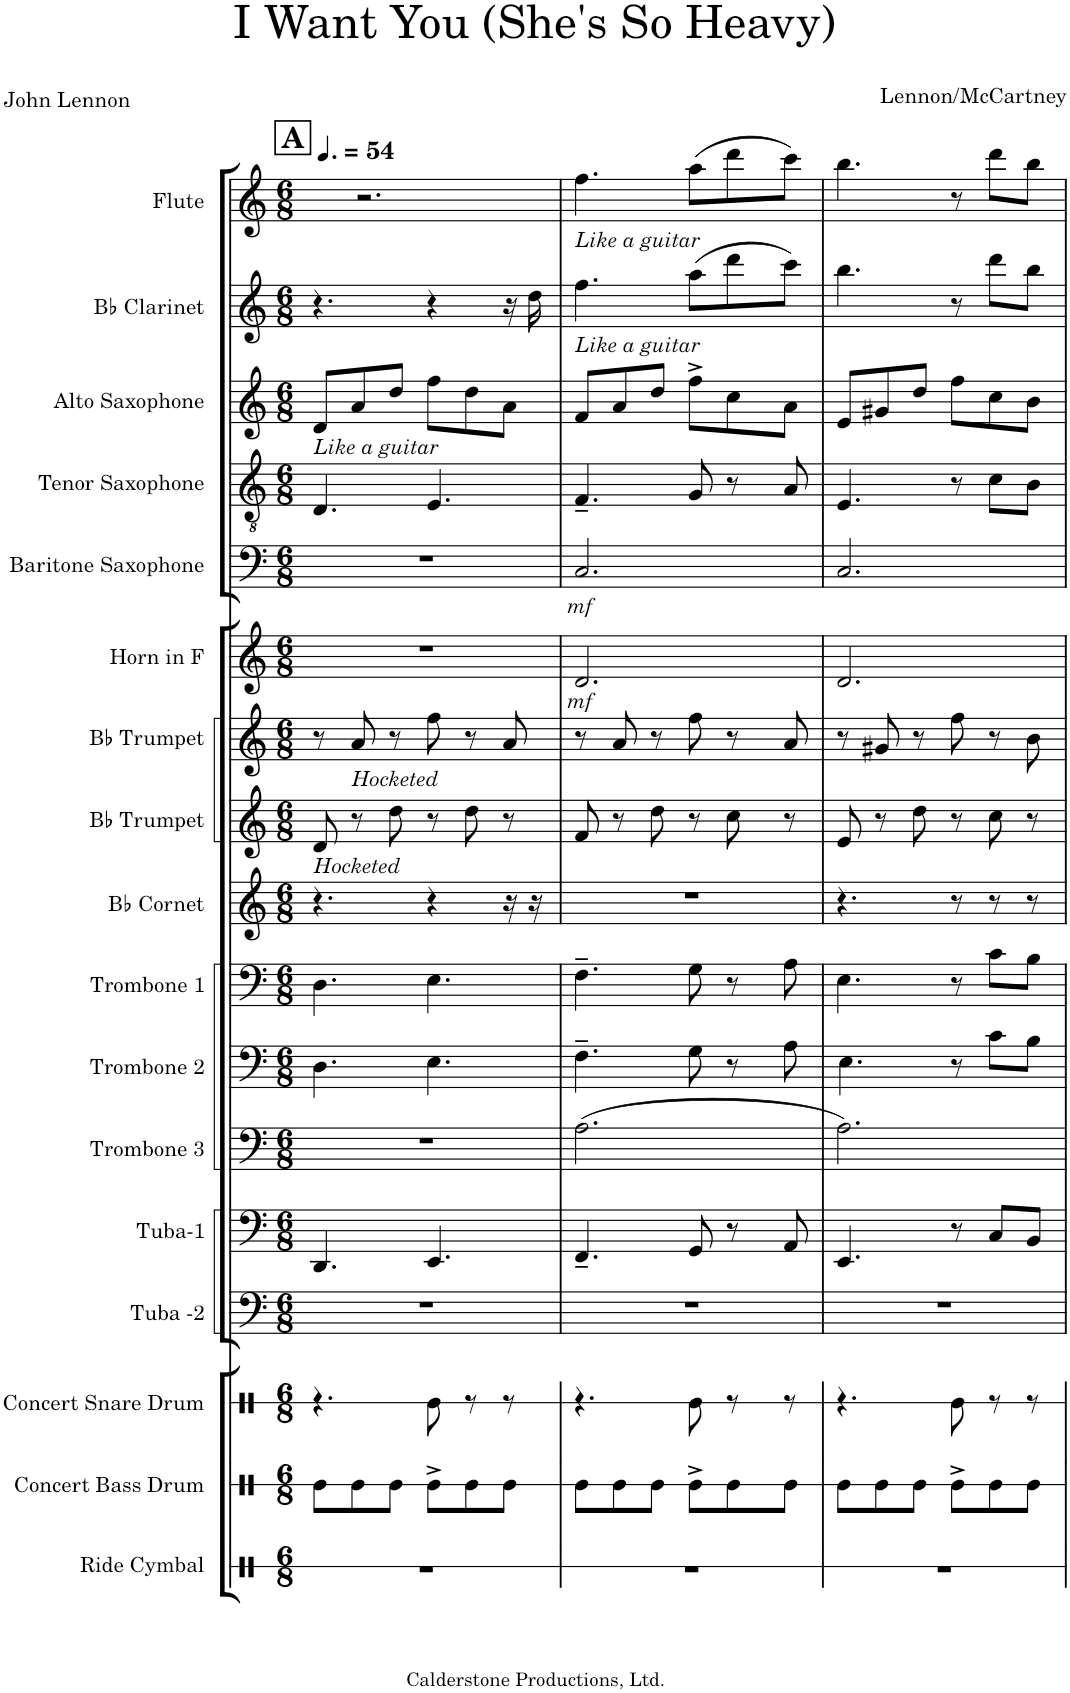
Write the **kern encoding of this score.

**kern	**kern	**kern	**kern	**kern	**kern	**kern	**kern	**kern	**kern	**kern	**kern	**dynam	**kern	**dynam	**kern	**kern	**kern	**kern
*part17	*part16	*part15	*part14	*part13	*part12	*part11	*part10	*part9	*part8	*part7	*part6	*part6	*part5	*part5	*part4	*part3	*part2	*part1
*staff17	*staff16	*staff15	*staff14	*staff13	*staff12	*staff11	*staff10	*staff9	*staff8	*staff7	*staff6	*staff6	*staff5	*staff5	*staff4	*staff3	*staff2	*staff1
*I"Ride Cymbal	*I"Concert Bass Drum	*I"Concert Snare Drum	*I"Tuba -2	*I"Tuba-1	*I"Trombone 3	*I"Trombone 2	*I"Trombone 1	*I"Bb Cornet	*I"Bb Trumpet	*I"Bb Trumpet	*I"Horn in F	*	*I"Baritone Saxophone	*	*I"Tenor Saxophone	*I"Alto Saxophone	*I"Bb Clarinet	*I"Flute
*I'R. Cym.	*I'Con. BD	*I'Con. Sn.	*I'Tba.	*I'Tba.	*I'Tbn. 3	*I'Tbn. 2	*I'Tbn. 1	*I'Bb Cnt.	*I'Bb Tpt.	*I'Bb Tpt.	*	*	*I'Bar. Sax.	*	*I'T. Sax.	*I'A. Sax.	*I'Bb Cl.	*I'Fl.
*stria1	*stria1	*stria1	*	*	*	*	*	*	*	*	*	*	*	*	*	*	*	*
*clefX	*clefX	*clefX	*clefF4	*clefF4	*clefF4	*clefF4	*clefF4	*clefG2	*clefG2	*clefG2	*clefG2	*	*clefF4	*	*clefGv2	*clefG2	*clefG2	*clefG2
*	*	*	*	*	*	*	*	*ITrd1c2	*ITrd1c2	*ITrd1c2	*ITrd4c7	*	*ITrd12c21	*	*ITrd8c14	*ITrd5c9	*ITrd1c2	*ITrd4c7
*k[]	*k[]	*k[]	*k[]	*k[]	*k[]	*k[]	*k[]	*k[]	*k[]	*k[]	*k[]	*	*k[]	*	*k[]	*k[]	*k[]	*k[]
*M6/8	*M6/8	*M6/8	*M6/8	*M6/8	*M6/8	*M6/8	*M6/8	*M6/8	*M6/8	*M6/8	*M6/8	*	*M6/8	*	*M6/8	*M6/8	*M6/8	*M6/8
*MM81	*MM81	*MM81	*MM81	*MM81	*MM81	*MM81	*MM81	*MM81	*MM81	*MM81	*MM81	*	*MM81	*	*MM81	*MM81	*MM81	*MM81
!!LO:REH:place=s1:a:B:cj:fs=14:t=A
=1	=1	=1	=1	=1	=1	=1	=1	=1	=1	=1	=1	=1	=1	=1	=1	=1	=1	=1
!	!	!	!	!	!	!	!	!	!	!	!	!	!	!	!	!LO:TX:b:i:t=Like a guitar	!	!
!	!	!	!	!	!	!	!	!	!LO:TX:b:i:t=Hocketed	!	!	!	!	!	!	!	!	!
2.r	8Re\L	4.r	2.r	4.DD/	2.r	4.D\	4.D\	4.r	8d/	8r	2.r	.	2.r	.	4.D/	8d/L	4.r	2.r
!	!	!	!	!	!	!	!	!	!	!LO:TX:b:i:t=Hocketed	!	!	!	!	!	!	!	!
.	8Re\	.	.	.	.	.	.	.	8r	8a/	.	.	.	.	.	8a/	.	.
.	8Re\J	.	.	.	.	.	.	.	8dd\	8r	.	.	.	.	.	8dd/J	.	.
.	8Re^\L	8Re\	.	4.EE/	.	4.E\	4.E\	4r	8r	8ff\	.	.	.	.	4.E/	8ff\L	4r	.
.	8Re\	8r	.	.	.	.	.	.	8dd\	8r	.	.	.	.	.	8dd\	.	.
.	8Re\J	8r	.	.	.	.	.	16r	8r	8a/	.	.	.	.	.	8a\J	16r	.
.	.	.	.	.	.	.	.	16r	.	.	.	.	.	.	.	.	16dd\	.
=2	=2	=2	=2	=2	=2	=2	=2	=2	=2	=2	=2	=2	=2	=2	=2	=2	=2	=2
!	!	!	!	!	!	!	!	!	!	!	!	!	!	!	!	!	!	!LO:TX:b:i:t=Like a guitar
!	!	!	!	!	!	!	!	!	!	!	!	!	!	!	!	!	!LO:TX:b:i:t=Like a guitar	!
!	!	!	!	!	!	!	!	!	!	!	!	!LO:DY:b	!	!LO:DY:b	!	!	!	!
2.r	8Re\L	4.r	2.r	4.FF~/	(2.A\	4.F~\	4.F~\	2.r	8f/	8r	2.d/	other-dynamics	2.C/	other-dynamics	4.F~/	8f/L	4.ff\	4.ff\
.	8Re\	.	.	.	.	.	.	.	8r	8a/	.	.	.	.	.	8a/	.	.
.	8Re\J	.	.	.	.	.	.	.	8dd\	8r	.	.	.	.	.	8dd/J	.	.
.	8Re^\L	8Re\	.	8GG/	.	8G\	8G\	.	8r	8ff\	.	.	.	.	8G/	8ff^\L	(8aa\L	(8aa\L
.	8Re\	8r	.	8r	.	8r	8r	.	8cc\	8r	.	.	.	.	8r	8cc\	8ddd\	8ddd\
.	8Re\J	8r	.	8AA/	.	8A\	8A\	.	8r	8a/	.	.	.	.	8A/	8a\J	8ccc\J)	8ccc\J)
=3	=3	=3	=3	=3	=3	=3	=3	=3	=3	=3	=3	=3	=3	=3	=3	=3	=3	=3
2.r	8Re\L	4.r	2.r	4.EE/	2.A\)	4.E\	4.E\	4.r	8e/	8r	2.d/	.	2.C/	.	4.E/	8e/L	4.bb\	4.bb\
.	8Re\	.	.	.	.	.	.	.	8r	8g#X/	.	.	.	.	.	8g#X/	.	.
.	8Re\J	.	.	.	.	.	.	.	8dd\	8r	.	.	.	.	.	8dd/J	.	.
.	8Re^\L	8Re\	.	8r	.	8r	8r	8r	8r	8ff\	.	.	.	.	8r	8ff\L	8r	8r
.	8Re\	8r	.	8C/L	.	8c\L	8c\L	8r	8cc\	8r	.	.	.	.	8c\L	8cc\	8ddd\L	8ddd\L
.	8Re\J	8r	.	8BB/J	.	8B\J	8B\J	8r	8r	8b\	.	.	.	.	8B\J	8b\J	8bb\J	8bb\J
=	=	=	=	=	=	=	=	=	=	=	=	=	=	=	=	=	=	=
*-	*-	*-	*-	*-	*-	*-	*-	*-	*-	*-	*-	*-	*-	*-	*-	*-	*-	*-
